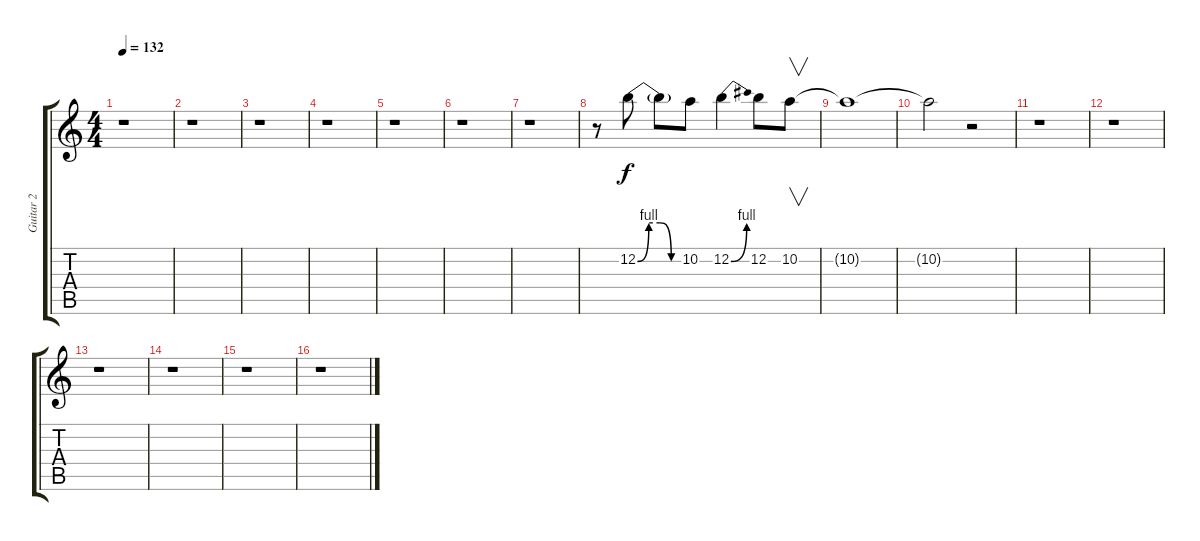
\track ("Guitar 2" "Guitar 2") {instrument distortionguitar}
\staff {score tabs}
\tuning (E4 B3 G3 D3 A2 E2) {hide}
\ts (4 4)
\tempo 132
\clef g2
\ks c
r.1{dy f} |
r.1 |
r.1 |
r.1 |
r.1 |
r.1 |
r.1 |
r.8 12.2{be (custom 0 0 15 4 30 4 45 0 60 0)}.8 12.2{t}.8 10.2.8 12.2{be (bend 0 0 60 4)}.4 12.2.8 10.2.8{v} |
10.2{t}.1 |
10.2{t}.2 r.2 |
r.1 |
r.1 |
r.1 |
r.1 |
r.1 |
r.1
